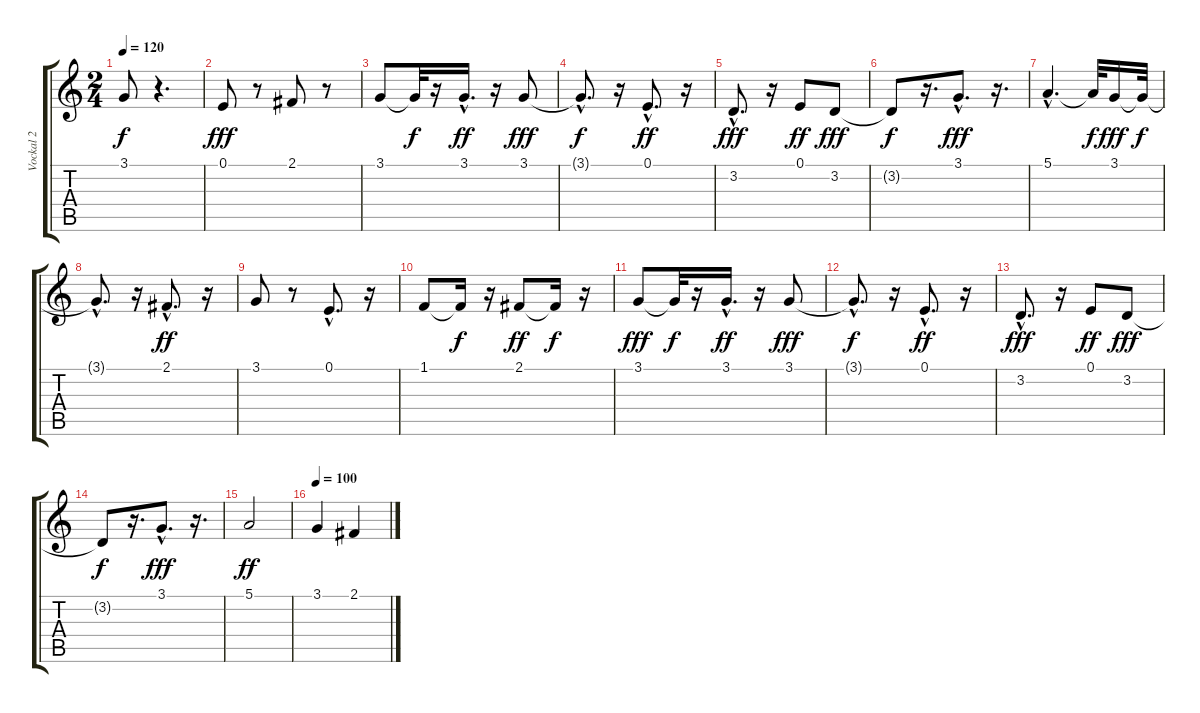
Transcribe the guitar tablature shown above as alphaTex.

\track ("Vockal 2" "Vockal 2") {instrument altosax}
\staff {score tabs}
\tuning (E4 B3 G3 D3 A2 E2) {hide}
\ts (2 4)
\tempo 120
\clef g2
\ks c
3.1{t}.8{dy f} r.4{d} |
0.1.8{dy fff} r.8 2.1.8 r.8 |
3.1.8 3.1{t}.32{dy f} r.16 3.1{hac}.16{d dy ff} r.16 3.1.8{dy fff} |
3.1{hac t}.8{d dy f} r.16 0.1{hac}.8{d dy ff} r.16 |
3.2{hac}.8{d dy fff} r.16 0.1.8{dy ff} 3.2.8{dy fff} |
3.2{t}.8{dy f} r.16{d} 3.1{hac}.8{d dy fff} r.16{d} |
5.1{hac}.4{d} 5.1{t}.32{dy f} 3.1.16{dy fff} 3.1{t}.32{dy f} |
3.1{hac t}.8{d} r.16 2.1{hac}.8{d dy ff} r.16 |
3.1.8 r.8 0.1{hac}.8{d} r.16 |
1.1.8 1.1{t}.16{dy f} r.16 2.1.8{dy ff} 2.1{t}.16{dy f} r.16 |
3.1.8{dy fff} 3.1{t}.32{dy f} r.16 3.1{hac}.16{d dy ff} r.16 3.1.8{dy fff} |
3.1{hac t}.8{d dy f} r.16 0.1{hac}.8{d dy ff} r.16 |
3.2{hac}.8{d dy fff} r.16 0.1.8{dy ff} 3.2.8{dy fff} |
3.2{t}.8{dy f} r.16{d} 3.1{hac}.8{d dy fff} r.16{d} |
5.1.2{dy ff} |
\tempo 100
3.1.4 2.1.4
